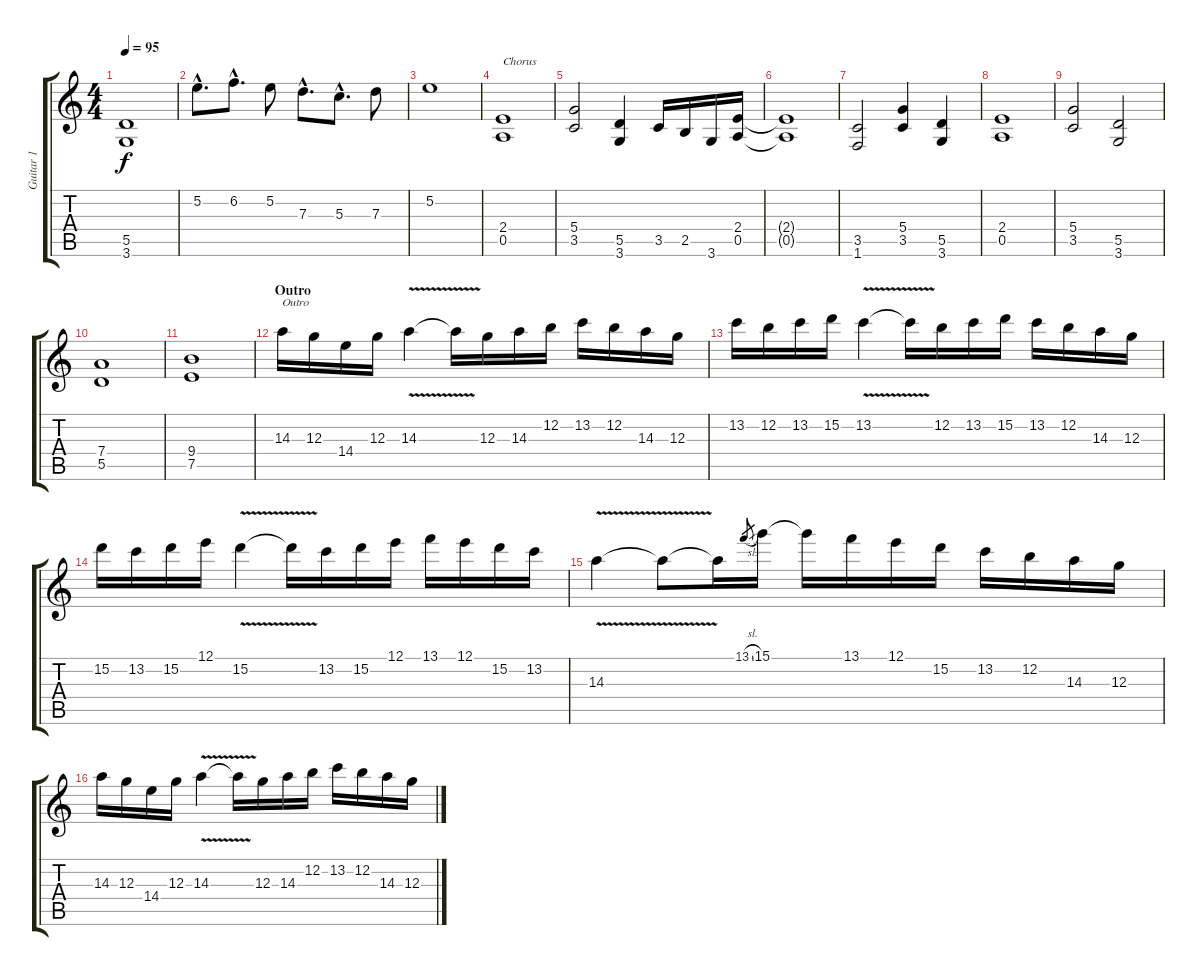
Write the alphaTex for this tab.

\track ("Guitar 1" "Guitar 1") {instrument distortionguitar}
\staff {score tabs}
\tuning (E4 B3 G3 D3 A2 E2) {hide}
\ts (4 4)
\tempo 95
\clef g2
\ks c
(5.5 3.6).1{dy f} |
5.2{hac}.8{d} 6.2{hac}.8{d} 5.2.8 7.3{hac}.8{d} 5.3{hac}.8{d} 7.3.8 |
5.2.1 |
(2.4 0.5).1{txt "Chorus"} |
(5.4 3.5).2 (5.5 3.6).4 3.5.16 2.5.16 3.6.16 (2.4 0.5).16 |
(2.4{t} 0.5{t}).1 |
(3.5 1.6).2 (5.4 3.5).4 (5.5 3.6).4 |
(2.4 0.5).1 |
(5.4 3.5).2 (5.5 3.6).2 |
(7.4 5.5).1 |
(9.4 7.5).1 |
\section ("" "Outro")
14.3.16{txt "Outro"} 12.3.16 14.4.16 12.3.16 14.3{v}.4 14.3{t}.16 12.3.16 14.3.16 12.2.16 13.2.16 12.2.16 14.3.16 12.3.16 |
13.2.16 12.2.16 13.2.16 15.2.16 13.2{v}.4 13.2{t}.16 12.2.16 13.2.16 15.2.16 13.2.16 12.2.16 14.3.16 12.3.16 |
15.2.16 13.2.16 15.2.16 12.1.16 15.2{v}.4 15.2{t}.16 13.2.16 15.2.16 12.1.16 13.1.16 12.1.16 15.2.16 13.2.16 |
14.3{v}.4 14.3{t}.8 14.3{t}.16 13.1{sl}.8{gr} 15.1.16 15.1{t}.16 13.1.16 12.1.16 15.2.16 13.2.16 12.2.16 14.3.16 12.3.16 |
14.3.16 12.3.16 14.4.16 12.3.16 14.3{v}.4 14.3{t}.16 12.3.16 14.3.16 12.2.16 13.2.16 12.2.16 14.3.16 12.3.16
